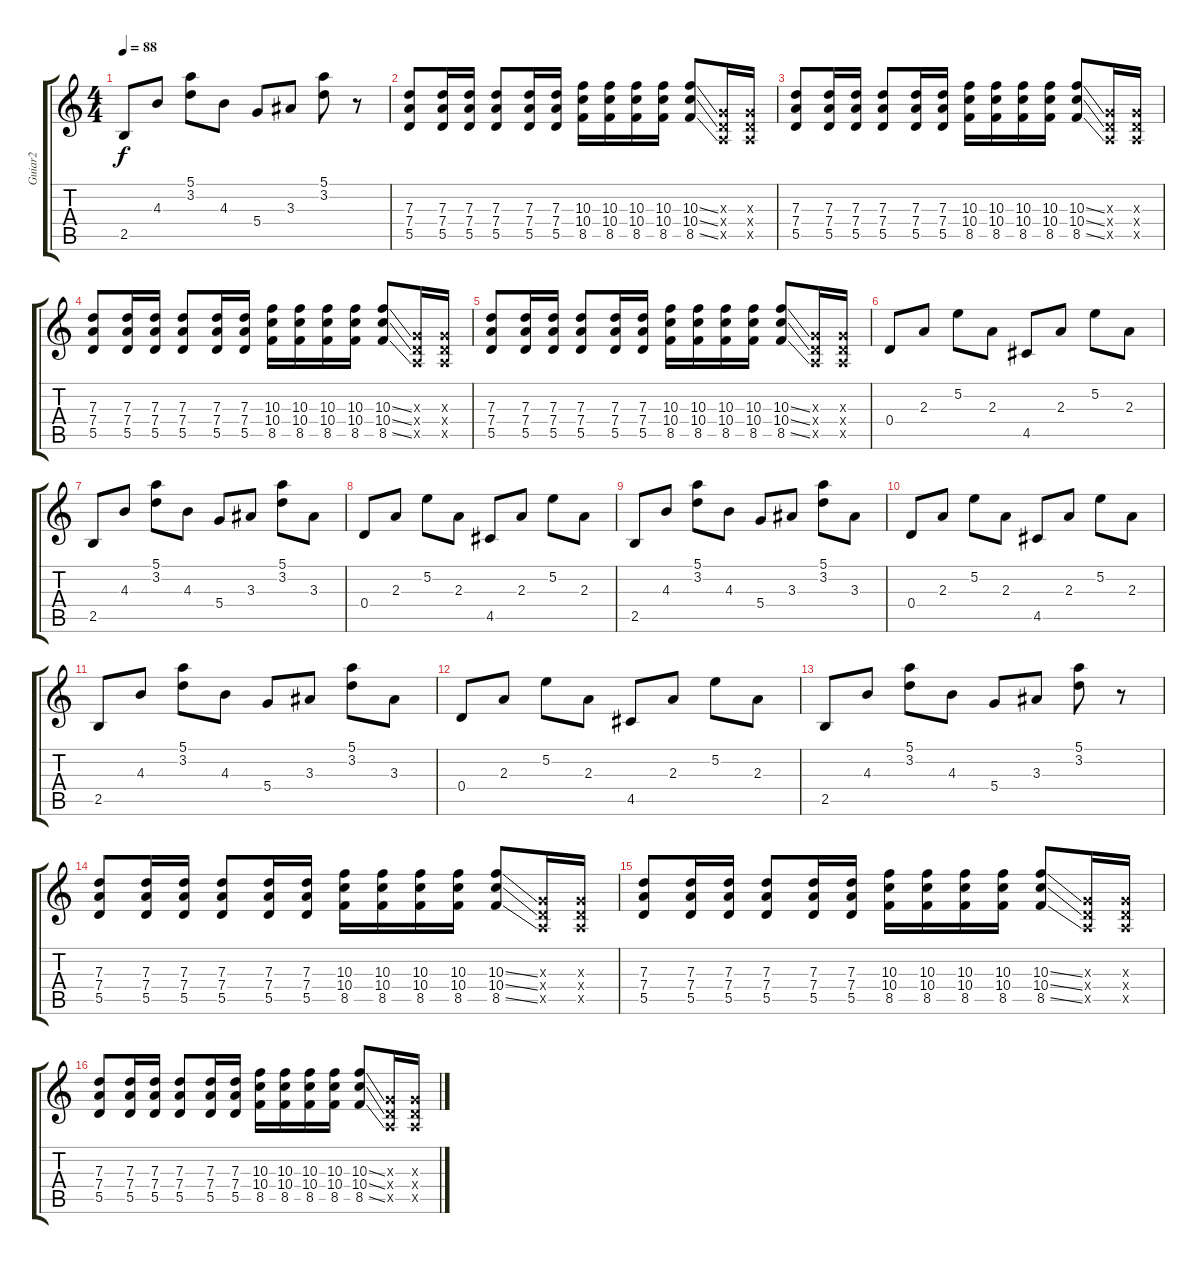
\track ("Guiar2" "Guiar2") {instrument electricguitarclean}
\staff {score tabs}
\tuning (E4 B3 G3 D3 A2 E2) {hide}
\ts (4 4)
\tempo 88
\clef g2
\ks c
2.5.8{dy f} 4.3.8 (5.1 3.2).8 4.3.8 5.4.8 3.3.8 (5.1 3.2).8 r.8 |
(7.3 7.4 5.5).8{volume 16 balance 8 instrument distortionguitar} (7.3 7.4 5.5).16 (7.3 7.4 5.5).16 (7.3 7.4 5.5).8 (7.3 7.4 5.5).16 (7.3 7.4 5.5).16 (10.3 10.4 8.5).16 (10.3 10.4 8.5).16 (10.3 10.4 8.5).16 (10.3 10.4 8.5).16 (10.3{ss} 10.4{ss} 8.5{ss}).8 (0.3{x} 0.4{x} 0.5{x}).16 (0.3{x} 0.4{x} 0.5{x}).16 |
(7.3 7.4 5.5).8 (7.3 7.4 5.5).16 (7.3 7.4 5.5).16 (7.3 7.4 5.5).8 (7.3 7.4 5.5).16 (7.3 7.4 5.5).16 (10.3 10.4 8.5).16 (10.3 10.4 8.5).16 (10.3 10.4 8.5).16 (10.3 10.4 8.5).16 (10.3{ss} 10.4{ss} 8.5{ss}).8 (0.3{x} 0.4{x} 0.5{x}).16 (0.3{x} 0.4{x} 0.5{x}).16 |
(7.3 7.4 5.5).8 (7.3 7.4 5.5).16 (7.3 7.4 5.5).16 (7.3 7.4 5.5).8 (7.3 7.4 5.5).16 (7.3 7.4 5.5).16 (10.3 10.4 8.5).16 (10.3 10.4 8.5).16 (10.3 10.4 8.5).16 (10.3 10.4 8.5).16 (10.3{ss} 10.4{ss} 8.5{ss}).8 (0.3{x} 0.4{x} 0.5{x}).16 (0.3{x} 0.4{x} 0.5{x}).16 |
(7.3 7.4 5.5).8 (7.3 7.4 5.5).16 (7.3 7.4 5.5).16 (7.3 7.4 5.5).8 (7.3 7.4 5.5).16 (7.3 7.4 5.5).16 (10.3 10.4 8.5).16 (10.3 10.4 8.5).16 (10.3 10.4 8.5).16 (10.3 10.4 8.5).16 (10.3{ss} 10.4{ss} 8.5{ss}).8 (0.3{x} 0.4{x} 0.5{x}).16 (0.3{x} 0.4{x} 0.5{x}).16 |
0.4.8{volume 13 balance 5 instrument electricguitarclean} 2.3.8 5.2.8 2.3.8 4.5.8 2.3.8 5.2.8 2.3.8 |
2.5.8 4.3.8 (5.1 3.2).8 4.3.8 5.4.8 3.3.8 (5.1 3.2).8 3.3.8 |
0.4.8 2.3.8 5.2.8 2.3.8 4.5.8 2.3.8 5.2.8 2.3.8 |
2.5.8 4.3.8 (5.1 3.2).8 4.3.8 5.4.8 3.3.8 (5.1 3.2).8 3.3.8 |
0.4.8 2.3.8 5.2.8 2.3.8 4.5.8 2.3.8 5.2.8 2.3.8 |
2.5.8 4.3.8 (5.1 3.2).8 4.3.8 5.4.8 3.3.8 (5.1 3.2).8 3.3.8 |
0.4.8 2.3.8 5.2.8 2.3.8 4.5.8 2.3.8 5.2.8 2.3.8 |
2.5.8 4.3.8 (5.1 3.2).8 4.3.8 5.4.8 3.3.8 (5.1 3.2).8 r.8 |
(7.3 7.4 5.5).8{volume 16 instrument distortionguitar} (7.3 7.4 5.5).16 (7.3 7.4 5.5).16 (7.3 7.4 5.5).8 (7.3 7.4 5.5).16 (7.3 7.4 5.5).16 (10.3 10.4 8.5).16 (10.3 10.4 8.5).16 (10.3 10.4 8.5).16 (10.3 10.4 8.5).16 (10.3{ss} 10.4{ss} 8.5{ss}).8 (0.3{x} 0.4{x} 0.5{x}).16 (0.3{x} 0.4{x} 0.5{x}).16 |
(7.3 7.4 5.5).8 (7.3 7.4 5.5).16 (7.3 7.4 5.5).16 (7.3 7.4 5.5).8 (7.3 7.4 5.5).16 (7.3 7.4 5.5).16 (10.3 10.4 8.5).16 (10.3 10.4 8.5).16 (10.3 10.4 8.5).16 (10.3 10.4 8.5).16 (10.3{ss} 10.4{ss} 8.5{ss}).8 (0.3{x} 0.4{x} 0.5{x}).16 (0.3{x} 0.4{x} 0.5{x}).16 |
(7.3 7.4 5.5).8 (7.3 7.4 5.5).16 (7.3 7.4 5.5).16 (7.3 7.4 5.5).8 (7.3 7.4 5.5).16 (7.3 7.4 5.5).16 (10.3 10.4 8.5).16 (10.3 10.4 8.5).16 (10.3 10.4 8.5).16 (10.3 10.4 8.5).16 (10.3{ss} 10.4{ss} 8.5{ss}).8 (0.3{x} 0.4{x} 0.5{x}).16 (0.3{x} 0.4{x} 0.5{x}).16
